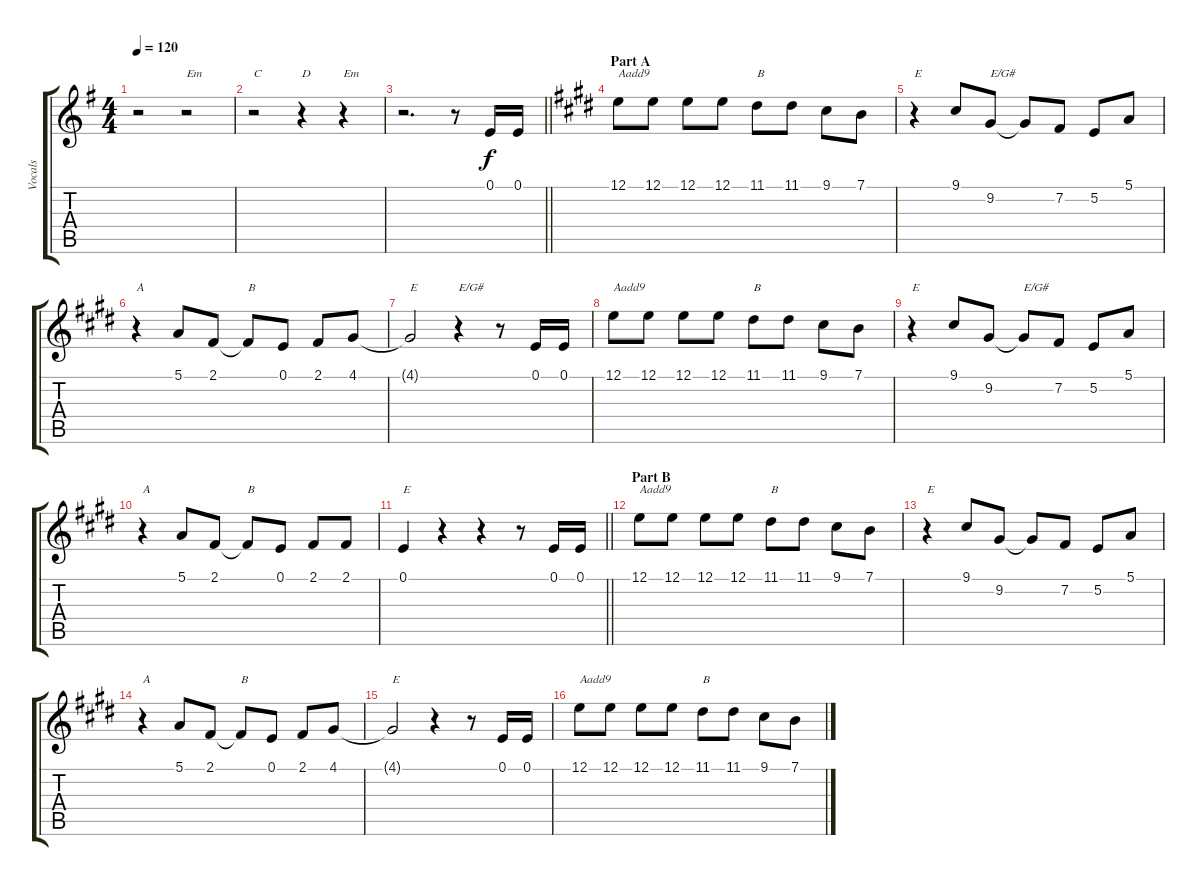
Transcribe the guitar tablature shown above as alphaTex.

\track ("Vocals" "Vocals") {instrument trumpet}
\staff {score tabs}
\tuning (E4 B3 G3 D3 A2 E2) {hide}
\ts (4 4)
\tempo 120
\clef g2
\ks g
r.2{dy f} r.2{txt "Em"} |
r.2{txt "C"} r.4{txt "D"} r.4{txt "Em"} |
\barLineRight lightlight
r.2{d} r.8 0.1.16 0.1.16 |
\section ("" "Part A")
\ks e
12.1.8{txt "Aadd9"} 12.1.8 12.1.8 12.1.8 11.1.8{txt "B"} 11.1.8 9.1.8 7.1.8 |
r.4{txt "E"} 9.1.8 9.2.8{txt "E/G#"} 9.2{t}.8 7.2.8 5.2.8 5.1.8 |
r.4{txt "A"} 5.1.8 2.1.8 2.1{t}.8{txt "B"} 0.1.8 2.1.8 4.1.8 |
4.1{t}.2{txt "E"} r.4{txt "E/G#"} r.8 0.1.16 0.1.16 |
12.1.8{txt "Aadd9"} 12.1.8 12.1.8 12.1.8 11.1.8{txt "B"} 11.1.8 9.1.8 7.1.8 |
r.4{txt "E"} 9.1.8 9.2.8 9.2{t}.8{txt "E/G#"} 7.2.8 5.2.8 5.1.8 |
r.4{txt "A"} 5.1.8 2.1.8 2.1{t}.8{txt "B"} 0.1.8 2.1.8 2.1.8 |
\barLineRight lightlight
0.1.4{txt "E"} r.4 r.4 r.8 0.1.16 0.1.16 |
\section ("" "Part B")
12.1.8{txt "Aadd9"} 12.1.8 12.1.8 12.1.8 11.1.8{txt "B"} 11.1.8 9.1.8 7.1.8 |
r.4{txt "E"} 9.1.8 9.2.8 9.2{t}.8 7.2.8 5.2.8 5.1.8 |
r.4{txt "A"} 5.1.8 2.1.8 2.1{t}.8{txt "B"} 0.1.8 2.1.8 4.1.8 |
4.1{t}.2{txt "E"} r.4 r.8 0.1.16 0.1.16 |
12.1.8{txt "Aadd9"} 12.1.8 12.1.8 12.1.8 11.1.8{txt "B"} 11.1.8 9.1.8 7.1.8
